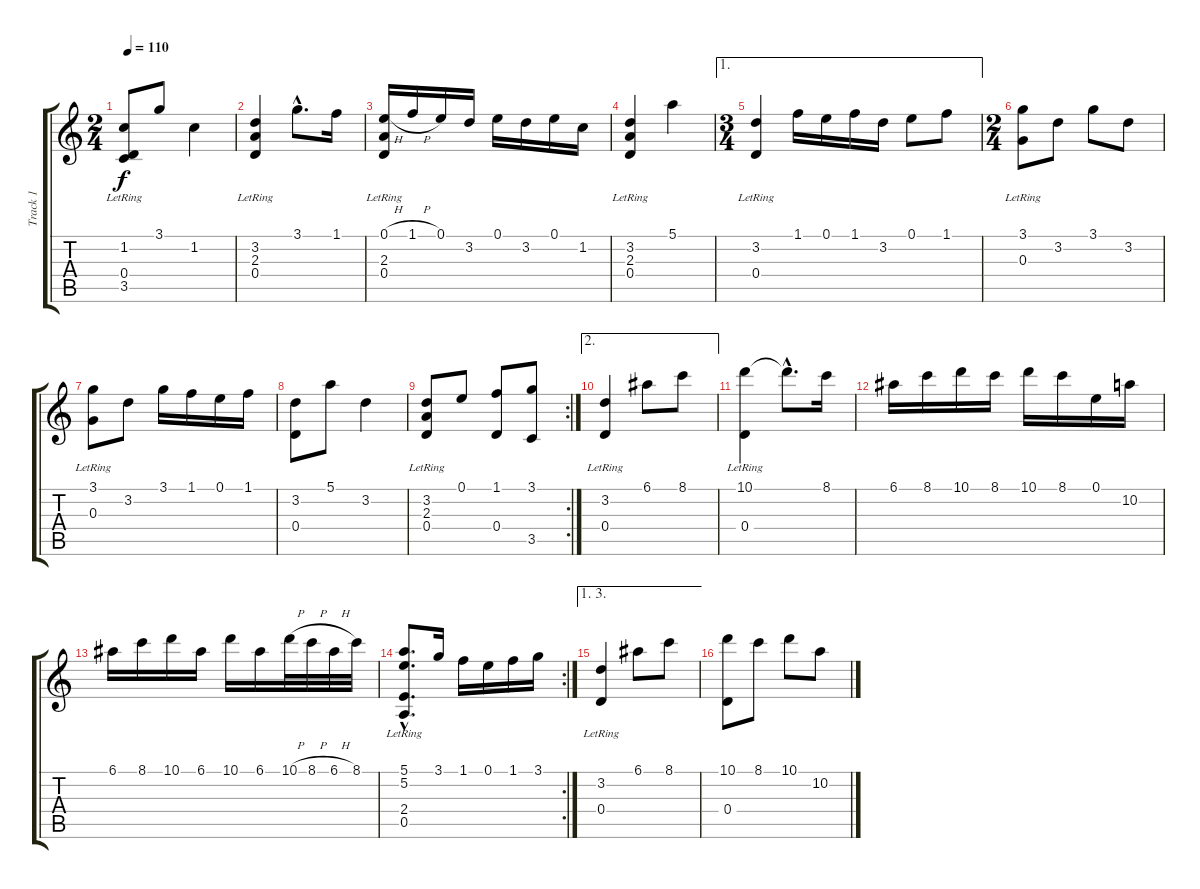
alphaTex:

\track ("Track 1" "Track 1") {instrument acousticguitarnylon}
\staff {score tabs}
\tuning (E4 B3 G3 D3 A2 E2) {hide}
\ts (2 4)
\tempo 110
\clef g2
\ks c
(1.2 0.4{lr} 3.5{lr}).8{dy f} 3.1.8 1.2.4 |
(3.2 2.3{lr} 0.4{lr}).4 3.1{hac}.8{d} 1.1.16 |
(0.1{h} 2.3{lr} 0.4{lr}).16 1.1{h}.16 0.1.16 3.2.16 0.1.16 3.2.16 0.1.16 1.2.16 |
(3.2 2.3{lr} 0.4{lr}).4 5.1.4 |
\ae 1
\ts (3 4)
(3.2 0.4{lr}).4 1.1.16 0.1.16 1.1.16 3.2.16 0.1.8 1.1.8 |
\ts (2 4)
(3.1 0.3{lr}).8 3.2.8 3.1.8 3.2.8 |
(3.1 0.3{lr}).8 3.2.8 3.1.16 1.1.16 0.1.16 1.1.16 |
(3.2 0.4).8 5.1.8 3.2.4 |
\rc 2
(3.2 2.3{lr} 0.4{lr}).8 0.1.8 (1.1 0.4).8 (3.1 3.5).8 |
\ae 2
(3.2 0.4{lr}).4 6.1.8 8.1.8 |
(10.1 0.4{lr}).4 10.1{hac t}.8{d} 8.1.16 |
6.1.16 8.1.16 10.1.16 8.1.16 10.1.16 8.1.16 0.1.16 10.2.16 |
6.1.16 8.1.16 10.1.16 6.1.16 10.1.16 6.1.16 10.1{h}.32 8.1{h}.32 6.1{h}.32 8.1.32 |
\rc 2
(5.1{hac} 5.2{hac} 2.4{hac} 0.5{hac lr}).8{d} 3.1.16 1.1.16 0.1.16 1.1.16 3.1.16 |
\ae (1 3)
(3.2 0.4{lr}).4 6.1.8 8.1.8 |
(10.1 0.4).8 8.1.8 10.1.8 10.2.8
